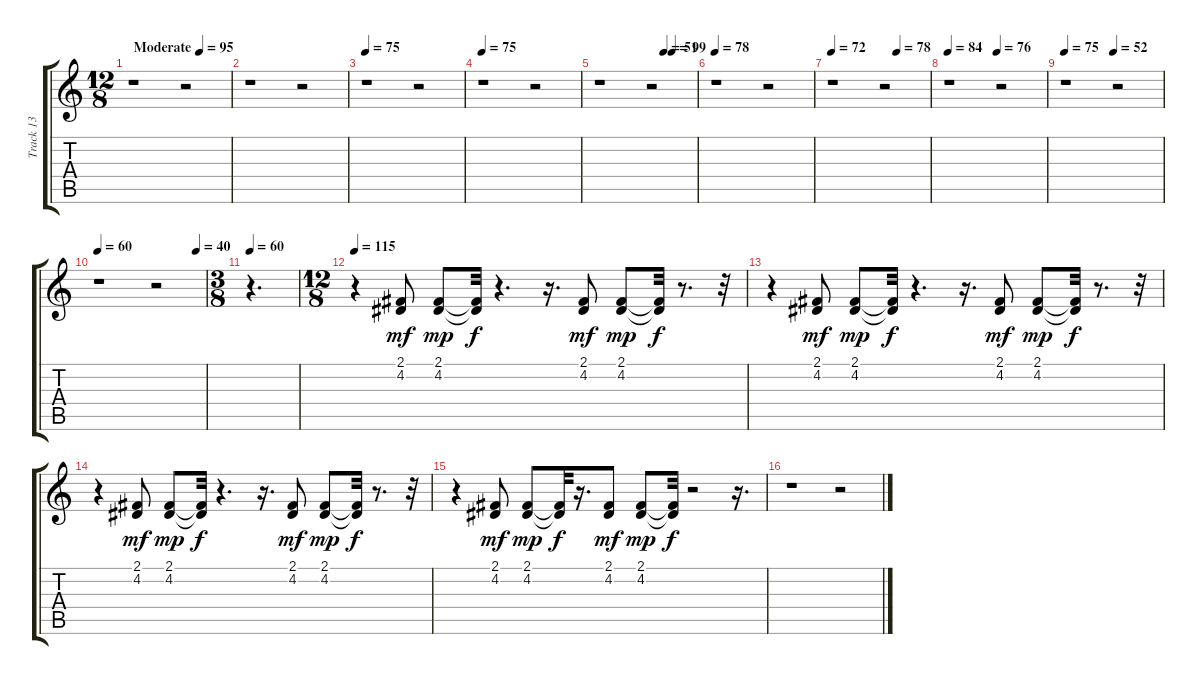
\track ("Track 13" "Track 13") {instrument altosax}
\staff {score tabs}
\tuning (E4 B3 G3 D3 A2 E2) {hide}
\ts (12 8)
\tempo (95 "Moderate")
\clef g2
\ks c
r.1{dy mf instrument altosax} r.2 |
r.1 r.2 |
\tempo 75
r.1 r.2 |
\tempo 75
r.1 r.2 |
\tempo (51 0.6666666666666666)
\tempo (99 0.75)
r.1 r.2 |
\tempo 78
r.1 r.2 |
\tempo 72
\tempo (78 0.6666666666666666)
r.1 r.2 |
\tempo 84
\tempo (76 0.5)
r.1 r.2 |
\tempo 75
\tempo (52 0.5)
r.1 r.2 |
\tempo 60
\tempo (40 0.9166666666666666)
r.1 r.2 |
\ts (3 8)
\tempo 60
r.4{d} |
\ts (12 8)
\tempo 115
r.4 (2.1 4.2).8 (2.1 4.2).8{dy mp} (2.1{t} 4.2{t}).32{dy f} r.4{d} r.16{d} (2.1 4.2).8{dy mf} (2.1 4.2).8{dy mp} (2.1{t} 4.2{t}).32{dy f} r.8{d} r.32 |
r.4 (2.1 4.2).8{dy mf} (2.1 4.2).8{dy mp} (2.1{t} 4.2{t}).32{dy f} r.4{d} r.16{d} (2.1 4.2).8{dy mf} (2.1 4.2).8{dy mp} (2.1{t} 4.2{t}).32{dy f} r.8{d} r.32 |
r.4 (2.1 4.2).8{dy mf} (2.1 4.2).8{dy mp} (2.1{t} 4.2{t}).32{dy f} r.4{d} r.16{d} (2.1 4.2).8{dy mf} (2.1 4.2).8{dy mp} (2.1{t} 4.2{t}).32{dy f} r.8{d} r.32 |
r.4 (2.1 4.2).8{dy mf} (2.1 4.2).8{dy mp} (2.1{t} 4.2{t}).32{dy f} r.16{d} (2.1 4.2).8{dy mf} (2.1 4.2).8{dy mp} (2.1{t} 4.2{t}).32{dy f} r.2 r.16{d} |
r.1 r.2
